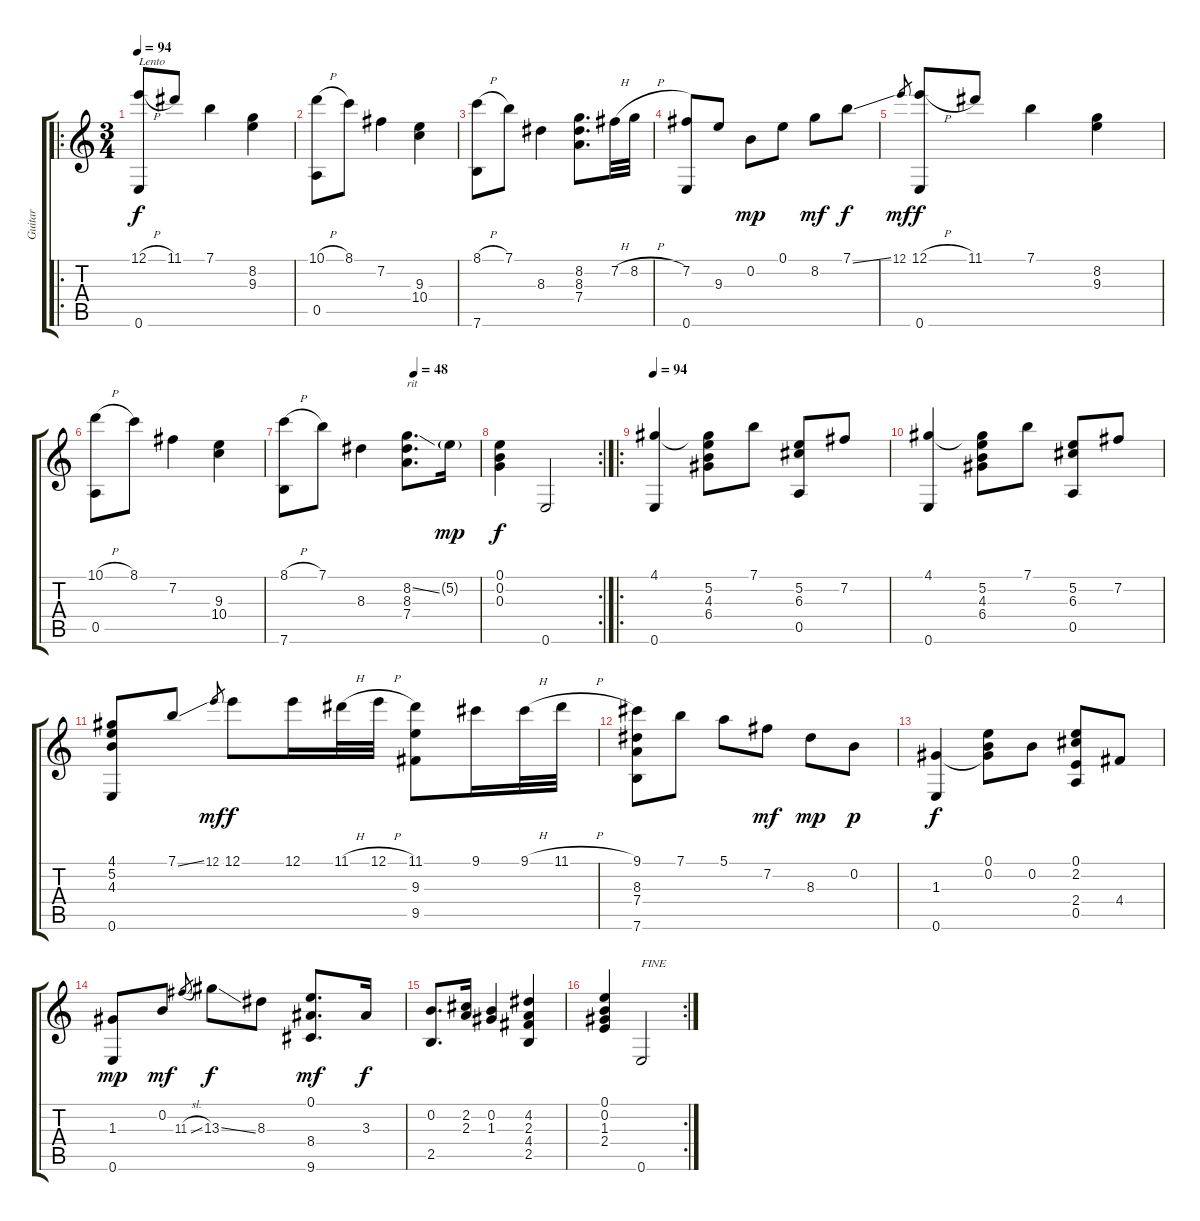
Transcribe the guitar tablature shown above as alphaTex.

\track ("Guitar" "Guitar") {instrument acousticguitarnylon}
\staff {score tabs}
\tuning (E4 B3 G3 D3 A2 E2) {hide}
\ro
\ts (3 4)
\tempo 94
\clef g2
\ks c
(12.1{h} 0.6).8{txt "Lento" dy f instrument acousticguitarnylon} 11.1.8 7.1.4 (8.2 9.3).4 |
(10.1{h} 0.5).8 8.1.8 7.2.4 (9.3 10.4).4 |
(8.1{h} 7.6).8 7.1.8 8.3.4 (8.2 8.3 7.4).8{d} 7.2{h}.32 8.2{h}.32 |
(7.2 0.6).8 9.3.8 0.2.8{dy mp} 0.1.8 8.2.8{dy mf} 7.1{ss}.8{dy f} |
12.1.8{gr dy mf} (12.1{h} 0.6).8{dy f} 11.1.8 7.1.4 (8.2 9.3).4 |
(10.1{h} 0.5).8 8.1.8 7.2.4 (9.3 10.4).4 |
\tempo (48 0.6666666666666666)
(8.1{h} 7.6).8 7.1.8 8.3.4 (8.2{ss} 8.3 7.4).8{d txt "rit"} 5.2{g}.16{dy mp} |
\rc 2
(0.1 0.2 0.3).4{dy f} 0.6.2 |
\ro
\tempo 94
(4.1 0.6).4 (4.1{t} 5.2 4.3 6.4).8 7.1.8 (5.2 6.3 0.5).8 7.2.8 |
(4.1 0.6).4 (4.1{t} 5.2 4.3 6.4).8 7.1.8 (5.2 6.3 0.5).8 7.2.8 |
(4.1 5.2 4.3 0.6).8 7.1{ss}.8 12.1.8{gr dy mf} 12.1.8{dy f} 12.1.16 11.1{h}.32 12.1{h}.32 (11.1 9.3 9.5).8 9.1.16 9.1{h}.32 11.1{h}.32 |
(9.1 8.3 7.4 7.6).8 7.1.8 5.1.8 7.2.8{dy mf} 8.3.8{dy mp} 0.2.8{dy p} |
(1.3 0.6).4{dy f} (0.1 0.2 1.3{t}).8 0.2.8 (0.1 2.2 2.4 0.5).8 4.4.8 |
(1.3 0.6).8{dy mp} 0.2.8{dy mf} 11.3{sl}.8{gr} 13.3{ss}.8{dy f} 8.3.8 (0.1 8.4 9.6).8{d dy mf} 3.3.16{dy f} |
(0.2 2.5).8{d} (2.2 2.3).16 (0.2 1.3).4 (4.2 2.3 4.4 2.5).4 |
\rc 2
(0.1 0.2 1.3 2.4).4 0.6.2{txt "FINE"}
